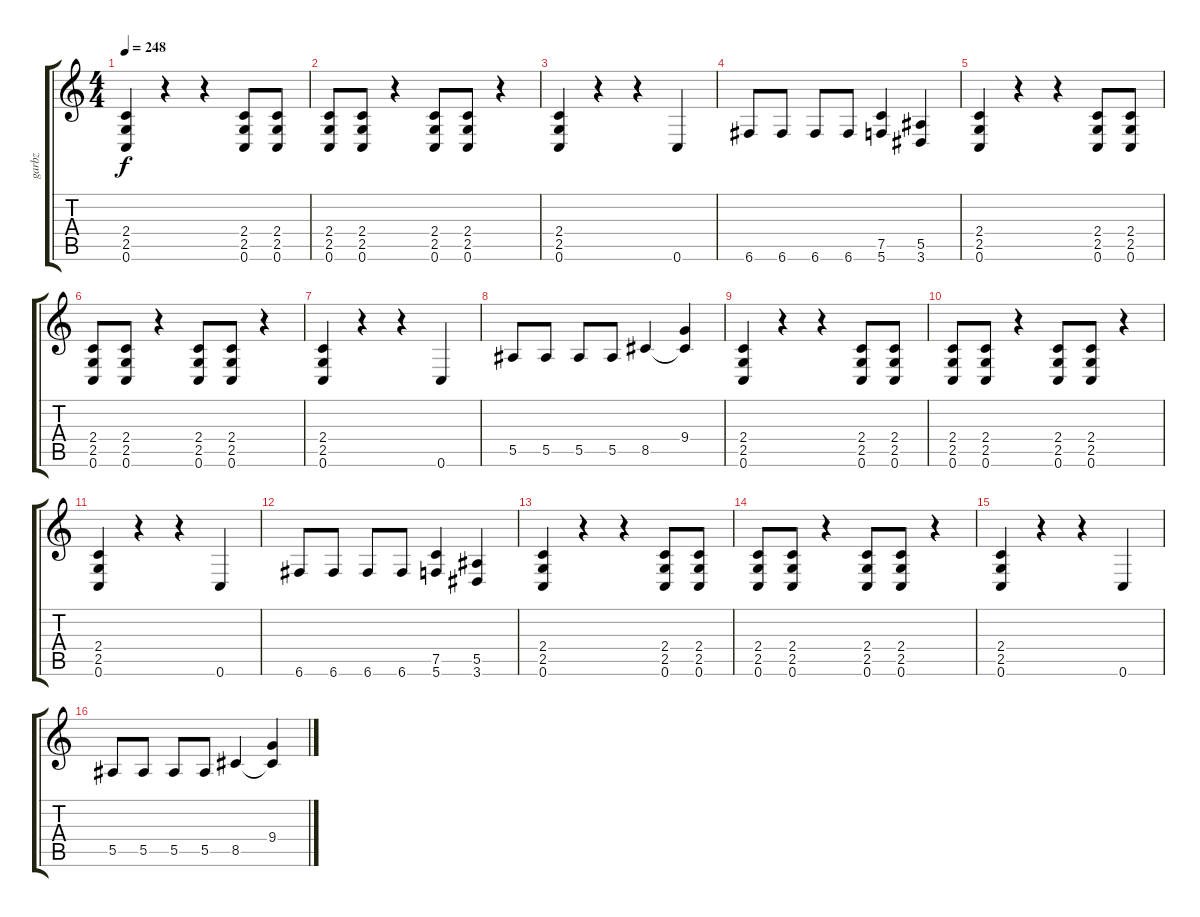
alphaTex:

\track ("garbz" "garbz") {instrument distortionguitar}
\staff {score tabs}
\tuning (C4 G3 Eb3 Bb2 F2 C2) {hide}
\ts (4 4)
\tempo 248
\clef g2
\ks c
(2.4 2.5 0.6).4{dy f} r.4 r.4 (2.4 2.5 0.6).8 (2.4 2.5 0.6).8 |
(2.4 2.5 0.6).8 (2.4 2.5 0.6).8 r.4 (2.4 2.5 0.6).8 (2.4 2.5 0.6).8 r.4 |
(2.4 2.5 0.6).4 r.4 r.4 0.6.4 |
6.6.8 6.6.8 6.6.8 6.6.8 (7.5 5.6).4 (5.5 3.6).4 |
(2.4 2.5 0.6).4 r.4 r.4 (2.4 2.5 0.6).8 (2.4 2.5 0.6).8 |
(2.4 2.5 0.6).8 (2.4 2.5 0.6).8 r.4 (2.4 2.5 0.6).8 (2.4 2.5 0.6).8 r.4 |
(2.4 2.5 0.6).4 r.4 r.4 0.6.4 |
5.5.8 5.5.8 5.5.8 5.5.8 8.5.4 (9.4 8.5{t}).4 |
(2.4 2.5 0.6).4 r.4 r.4 (2.4 2.5 0.6).8 (2.4 2.5 0.6).8 |
(2.4 2.5 0.6).8 (2.4 2.5 0.6).8 r.4 (2.4 2.5 0.6).8 (2.4 2.5 0.6).8 r.4 |
(2.4 2.5 0.6).4 r.4 r.4 0.6.4 |
6.6.8 6.6.8 6.6.8 6.6.8 (7.5 5.6).4 (5.5 3.6).4 |
(2.4 2.5 0.6).4 r.4 r.4 (2.4 2.5 0.6).8 (2.4 2.5 0.6).8 |
(2.4 2.5 0.6).8 (2.4 2.5 0.6).8 r.4 (2.4 2.5 0.6).8 (2.4 2.5 0.6).8 r.4 |
(2.4 2.5 0.6).4 r.4 r.4 0.6.4 |
5.5.8 5.5.8 5.5.8 5.5.8 8.5.4 (9.4 8.5{t}).4
